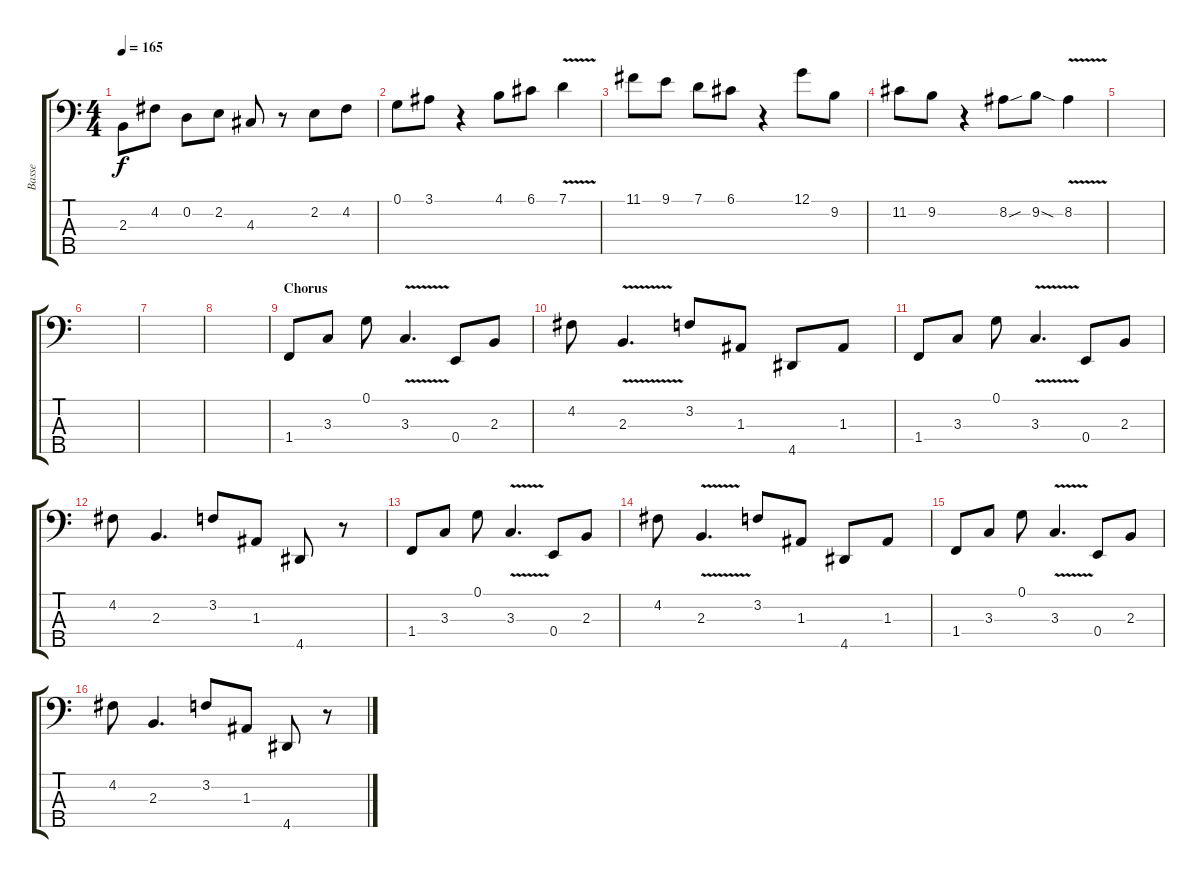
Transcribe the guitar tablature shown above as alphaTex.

\track ("Basse" "Basse") {instrument electricbasspick}
\staff {score tabs}
\tuning (G2 D2 A1 E1 B0) {hide}
\ts (4 4)
\tempo 165
\clef f4
\ks c
2.3.8{dy f} 4.2.8 0.2.8 2.2.8 4.3.8 r.8 2.2.8 4.2.8 |
0.1.8 3.1.8 r.4 4.1.8 6.1.8 7.1{v}.4 |
11.1.8 9.1.8 7.1.8 6.1.8 r.4 12.1.8 9.2.8 |
11.2.8 9.2.8 r.4 8.2{sou}.8 9.2{sod}.8 8.2{v}.4 |
|
|
|
|
\section ("" "Chorus")
1.4.8 3.3.8 0.1.8 3.3{v}.4{d} 0.4.8 2.3.8 |
4.2.8 2.3{v}.4{d} 3.2.8 1.3.8 4.5.8 1.3.8 |
1.4.8 3.3.8 0.1.8 3.3{v}.4{d} 0.4.8 2.3.8 |
4.2.8 2.3.4{d} 3.2.8 1.3.8 4.5.8 r.8 |
1.4.8 3.3.8 0.1.8 3.3{v}.4{d} 0.4.8 2.3.8 |
4.2.8 2.3{v}.4{d} 3.2.8 1.3.8 4.5.8 1.3.8 |
1.4.8 3.3.8 0.1.8 3.3{v}.4{d} 0.4.8 2.3.8 |
4.2.8 2.3.4{d} 3.2.8 1.3.8 4.5.8 r.8
